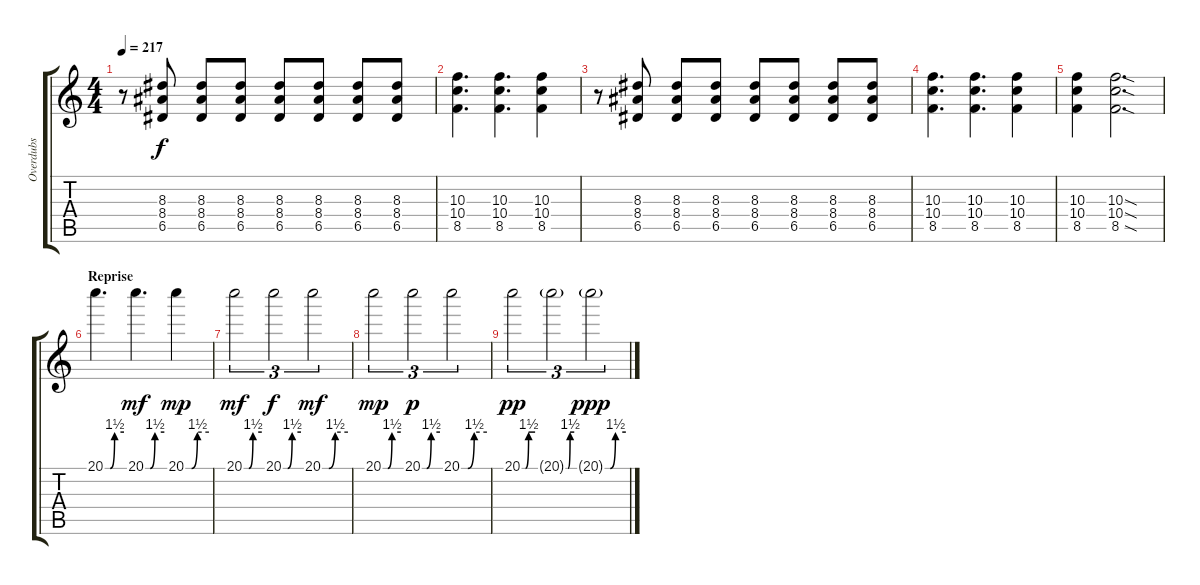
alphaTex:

\track ("Overdubs" "Overdubs") {instrument distortionguitar}
\staff {score tabs}
\tuning (E4 B3 G3 D3 A2 E2) {hide}
\ts (4 4)
\tempo 217
\clef g2
\ks c
r.8{dy f} (8.3 8.4 6.5).8 (8.3 8.4 6.5).8 (8.3 8.4 6.5).8 (8.3 8.4 6.5).8 (8.3 8.4 6.5).8 (8.3 8.4 6.5).8 (8.3 8.4 6.5).8 |
(10.3 10.4 8.5).4{d} (10.3 10.4 8.5).4{d} (10.3 10.4 8.5).4 |
r.8 (8.3 8.4 6.5).8 (8.3 8.4 6.5).8 (8.3 8.4 6.5).8 (8.3 8.4 6.5).8 (8.3 8.4 6.5).8 (8.3 8.4 6.5).8 (8.3 8.4 6.5).8 |
(10.3 10.4 8.5).4{d} (10.3 10.4 8.5).4{d} (10.3 10.4 8.5).4 |
(10.3 10.4 8.5).4 (10.3{sod} 10.4{sod} 8.5{sod}).2{d} |
\section ("" "Reprise")
20.1{be (custom 0 0 16 0 30 6 60 6)}.4{d} 20.1{be (custom 0 0 15 0 30 6 60 6)}.4{d dy mf} 20.1{be (custom 0 0 15 0 30 6 60 6)}.4{dy mp} |
20.1{be (custom 0 0 16 0 30 6 60 6)}.2{tu (3 2) dy mf} 20.1{be (custom 0 0 15 0 30 6 60 6)}.2{tu (3 2) dy f} 20.1{be (custom 0 0 15 0 30 6 60 6)}.2{tu (3 2) dy mf} |
20.1{be (custom 0 0 16 0 30 6 60 6)}.2{tu (3 2) dy mp} 20.1{be (custom 0 0 15 0 30 6 60 6)}.2{tu (3 2) dy p} 20.1{be (custom 0 0 15 0 30 6 60 6)}.2{tu (3 2)} |
20.1{be (custom 0 0 16 0 30 6 60 6)}.2{tu (3 2) dy pp} 20.1{be (custom 0 0 15 0 30 6 60 6) g}.2{tu (3 2)} 20.1{be (custom 0 0 15 0 30 6 60 6) g}.2{tu (3 2) dy ppp}
